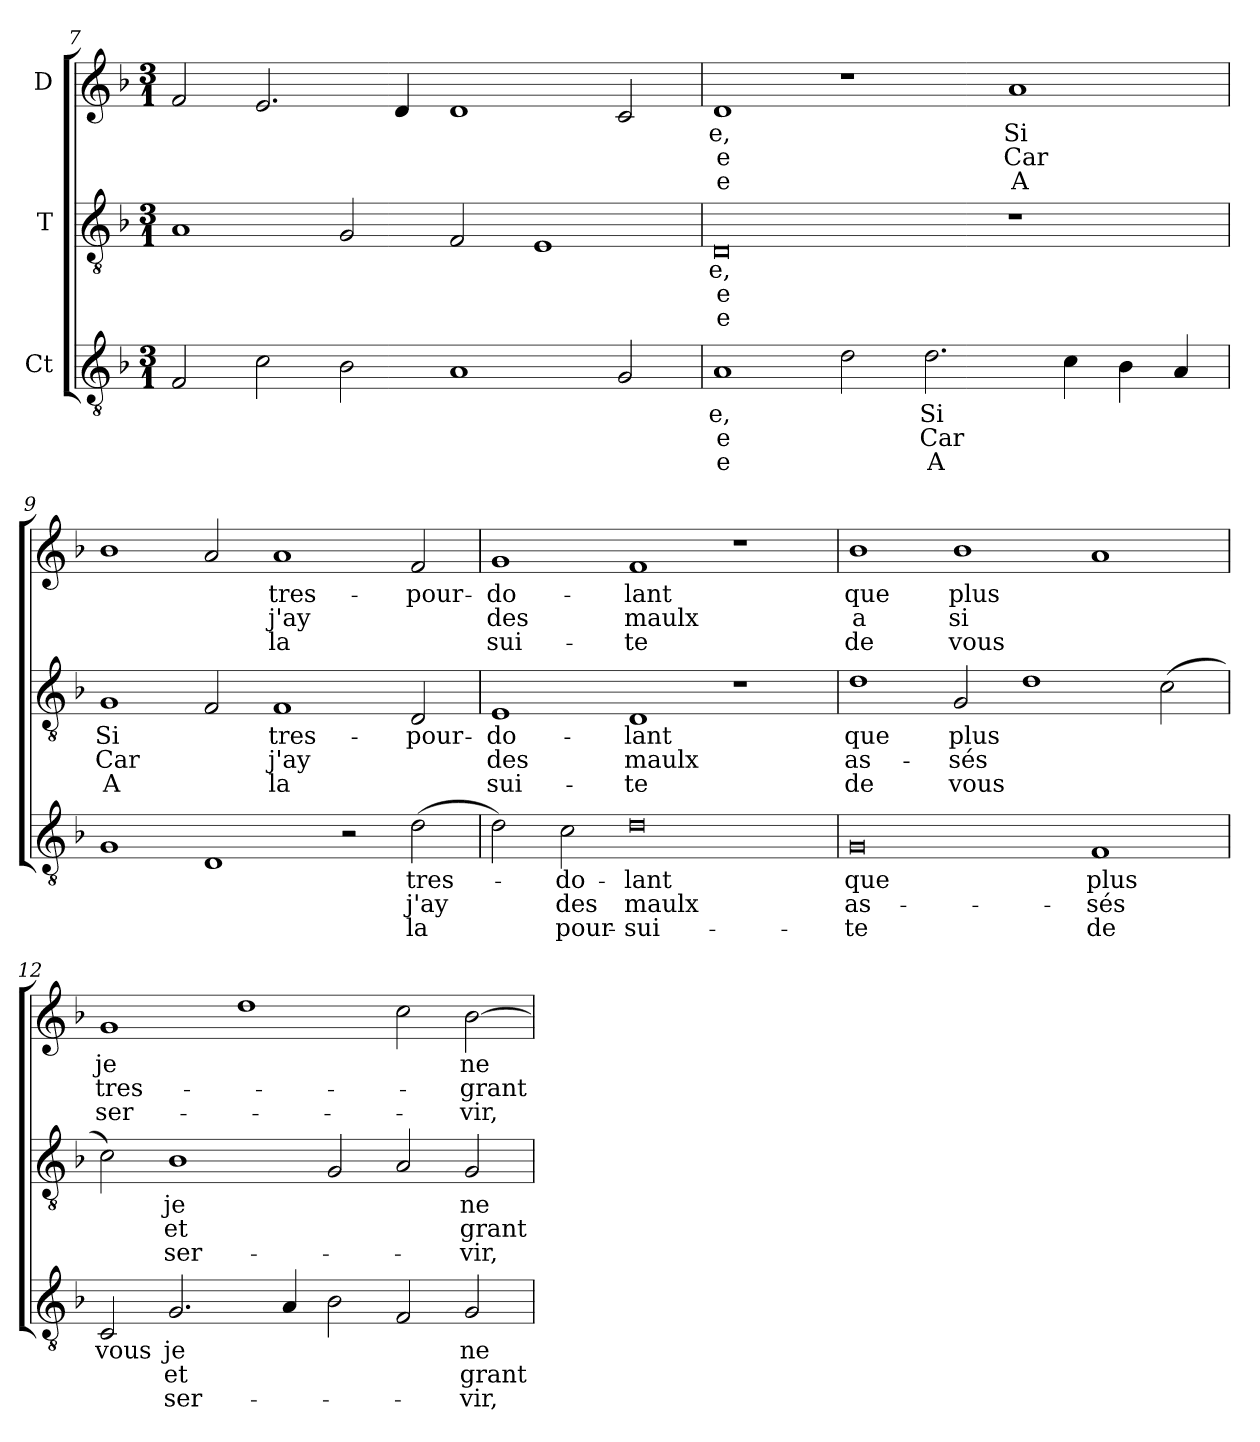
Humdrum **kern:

**kern	**text	**text	**text	**kern	**text	**text	**text	**kern	**text	**text	**text
*part3	*part3	*part3	*part3	*part2	*part2	*part2	*part2	*part1	*part1	*part1	*part1
*staff3	*staff3	*staff3	*staff3	*staff2	*staff2	*staff2	*staff2	*staff1	*staff1	*staff1	*staff1
*I"Ct	*	*	*	*I"T	*	*	*	*I"D	*	*	*
*clefGv2	*	*	*	*clefGv2	*	*	*	*clefG2	*	*	*
*ITrd7c12	*	*	*	*ITrd7c12	*	*	*	*	*	*	*
*k[b-]	*	*	*	*k[b-]	*	*	*	*k[b-]	*	*	*
*F:	*	*	*	*F:	*	*	*	*F:	*	*	*
*M3/1	*	*	*	*M3/1	*	*	*	*M3/1	*	*	*
=7	=7	=7	=7	=7	=7	=7	=7	=7	=7	=7	=7
2FFi/	.	.	.	1AAi/	.	.	.	2fi/	.	.	.
2Ci\	.	.	.	.	.	.	.	2.ei/	.	.	.
2BB-i\	.	.	.	2GGi/	.	.	.	.	.	.	.
.	.	.	.	.	.	.	.	4di/	.	.	.
1AAi/	.	.	.	2FFi/	.	.	.	1di/	.	.	.
.	.	.	.	1EEi/	.	.	.	.	.	.	.
2GGi/	.	.	.	.	.	.	.	2ci/	.	.	.
=8	=8	=8	=8	=8	=8	=8	=8	=8	=8	=8	=8
!	!LO:LY:b:color=#000000	!LO:LY:b:color=#000000	!LO:LY:b:color=#000000	!	!	!	!	!	!	!	!
!	!	!	!	!	!LO:LY:b:color=#000000	!LO:LY:b:color=#000000	!LO:LY:b:color=#000000	!	!	!	!
!	!	!	!	!	!	!	!	!	!LO:LY:b:color=#000000	!LO:LY:b:color=#000000	!LO:LY:b:color=#000000
1AAi/	-e,	-e	-e	0DDi/	-e,	-e	-e	1di/	-e,	-e	-e
2Di\	.	.	.	.	.	.	.	1r	.	.	.
!	!LO:LY:b:color=#000000	!LO:LY:b:color=#000000	!LO:LY:b:color=#000000	!	!	!	!	!	!	!	!
2.Di\	Si	Car	A	.	.	.	.	.	.	.	.
!	!	!	!	!	!	!	!	!	!LO:LY:b:color=#000000	!LO:LY:b:color=#000000	!LO:LY:b:color=#000000
.	.	.	.	1r	.	.	.	1ai/	Si	Car	A
4Ci\	.	.	.	.	.	.	.	.	.	.	.
4BB-i\	.	.	.	.	.	.	.	.	.	.	.
4AAi/	.	.	.	.	.	.	.	.	.	.	.
!!LO:LB:g=z
=9	=9	=9	=9	=9	=9	=9	=9	=9	=9	=9	=9
!	!	!	!	!	!LO:LY:b:color=#000000	!LO:LY:b:color=#000000	!LO:LY:b:color=#000000	!	!	!	!
1GGi/	.	.	.	1GGi/	Si	Car	A	1b-i/	.	.	.
1DDi/	.	.	.	2FFi/	.	.	.	2ai/	.	.	.
!	!	!	!	!	!LO:LY:b:color=#000000	!LO:LY:b:color=#000000	!LO:LY:b:color=#000000	!	!	!	!
!	!	!	!	!	!	!	!	!	!LO:LY:b:color=#000000	!LO:LY:b:color=#000000	!LO:LY:b:color=#000000
.	.	.	.	1FFi/	tres-	j'ay	la	1ai/	tres-	j'ay	la
2r	.	.	.	.	.	.	.	.	.	.	.
!	!LO:LY:b:color=#000000	!LO:LY:b:color=#000000	!LO:LY:b:color=#000000	!	!	!	!	!	!	!	!
!	!	!	!	!	!LO:LY:b:color=#000000	!	!	!	!	!	!
!	!	!	!	!	!	!	!	!	!LO:LY:b:color=#000000	!	!
(2Di\	tres-	j'ay	la	2DDi/	pour-	.	.	2fi/	pour-	.	.
=10	=10	=10	=10	=10	=10	=10	=10	=10	=10	=10	=10
!	!	!	!	!	!LO:LY:b:color=#000000	!LO:LY:b:color=#000000	!LO:LY:b:color=#000000	!	!	!	!
!	!	!	!	!	!	!	!	!	!LO:LY:b:color=#000000	!LO:LY:b:color=#000000	!LO:LY:b:color=#000000
2Di\)	.	.	.	1EEi/	-do-	des	-sui-	1gi/	-do-	des	-sui-
!	!LO:LY:b:color=#000000	!LO:LY:b:color=#000000	!LO:LY:b:color=#000000	!	!	!	!	!	!	!	!
2Ci\	-do-	des	pour-	.	.	.	.	.	.	.	.
!	!LO:LY:b:color=#000000	!LO:LY:b:color=#000000	!LO:LY:b:color=#000000	!	!	!	!	!	!	!	!
!	!	!	!	!	!LO:LY:b:color=#000000	!LO:LY:b:color=#000000	!LO:LY:b:color=#000000	!	!	!	!
!	!	!	!	!	!	!	!	!	!LO:LY:b:color=#000000	!LO:LY:b:color=#000000	!LO:LY:b:color=#000000
0Di\	-lant	maulx	-sui-	1DDi/	-lant	maulx	-te	1fi/	-lant	maulx	-te
.	.	.	.	1r	.	.	.	1r	.	.	.
=11	=11	=11	=11	=11	=11	=11	=11	=11	=11	=11	=11
!	!LO:LY:b:color=#000000	!LO:LY:b:color=#000000	!LO:LY:b:color=#000000	!	!	!	!	!	!	!	!
!	!	!	!	!	!LO:LY:b:color=#000000	!LO:LY:b:color=#000000	!LO:LY:b:color=#000000	!	!	!	!
!	!	!	!	!	!	!	!	!	!LO:LY:b:color=#000000	!LO:LY:b:color=#000000	!LO:LY:b:color=#000000
0GGi/	que	as-	-te	1Di\	que	as-	de	1b-i/	que	a	de
!	!	!	!	!	!LO:LY:b:color=#000000	!LO:LY:b:color=#000000	!LO:LY:b:color=#000000	!	!	!	!
!	!	!	!	!	!	!	!	!	!LO:LY:b:color=#000000	!LO:LY:b:color=#000000	!LO:LY:b:color=#000000
.	.	.	.	2GGi/	plus	-sés	vous	1b-i/	plus	si	vous
.	.	.	.	1Di\	.	.	.	.	.	.	.
!	!LO:LY:b:color=#000000	!LO:LY:b:color=#000000	!LO:LY:b:color=#000000	!	!	!	!	!	!	!	!
1FFi/	plus	-sés	de	.	.	.	.	1ai/	.	.	.
.	.	.	.	(2Ci\	.	.	.	.	.	.	.
=12	=12	=12	=12	=12	=12	=12	=12	=12	=12	=12	=12
!	!LO:LY:b:color=#000000	!	!	!	!	!	!	!	!	!	!
!	!	!	!	!	!	!	!	!	!LO:LY:b:color=#000000	!LO:LY:b:color=#000000	!LO:LY:b:color=#000000
2CCi/	vous	.	.	2Ci\)	.	.	.	1gi/	je	tres-	ser-
!	!LO:LY:b:color=#000000	!LO:LY:b:color=#000000	!LO:LY:b:color=#000000	!	!	!	!	!	!	!	!
!	!	!	!	!	!LO:LY:b:color=#000000	!LO:LY:b:color=#000000	!LO:LY:b:color=#000000	!	!	!	!
2.GGi/	je	et	ser-	1BB-i/	je	et	ser-	.	.	.	.
.	.	.	.	.	.	.	.	1ddi\	.	.	.
4AAi/	.	.	.	.	.	.	.	.	.	.	.
2BB-i\	.	.	.	2GGi/	.	.	.	.	.	.	.
2FFi/	.	.	.	2AAi/	.	.	.	2cci\	.	.	.
!	!LO:LY:b:color=#000000	!LO:LY:b:color=#000000	!LO:LY:b:color=#000000	!	!	!	!	!	!	!	!
!	!	!	!	!	!LO:LY:b:color=#000000	!LO:LY:b:color=#000000	!LO:LY:b:color=#000000	!	!	!	!
!	!	!	!	!	!	!	!	!	!LO:LY:b:color=#000000	!LO:LY:b:color=#000000	!LO:LY:b:color=#000000
2GGi/	ne	grant	-vir,	2GGi/	ne	grant	-vir,	[2b-i\	ne	-grant	-vir,
=	=	=	=	=	=	=	=	=	=	=	=
*-	*-	*-	*-	*-	*-	*-	*-	*-	*-	*-	*-
